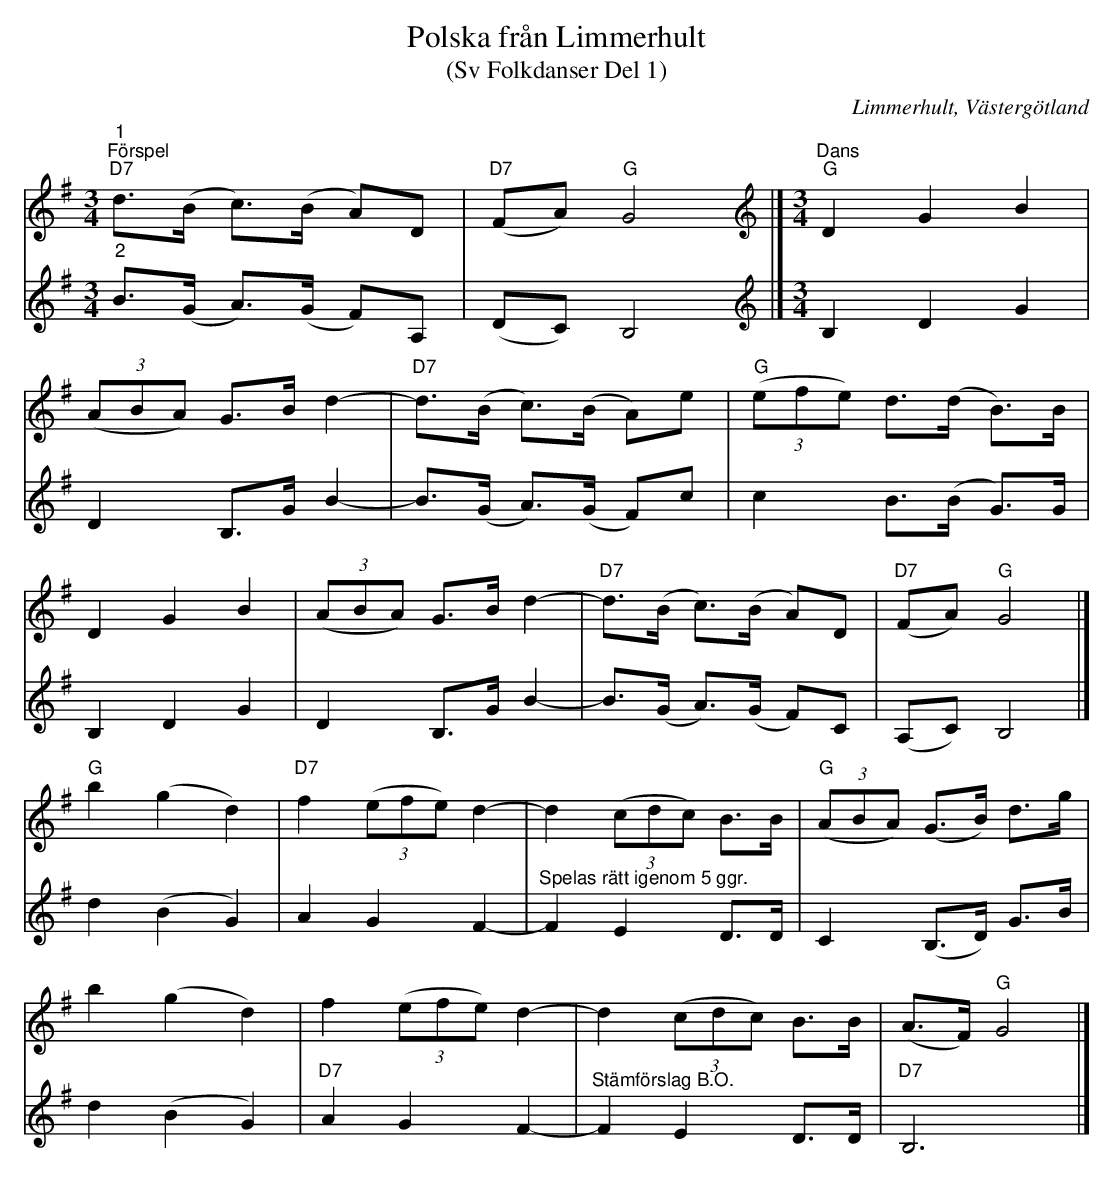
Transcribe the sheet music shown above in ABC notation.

X:1
T:Polska från Limmerhult
T:(Sv Folkdanser Del 1)
O:Limmerhult, Västergötland
L:1/8
M:3/4
K:G
V:1
"^1""^Förspel""D7" d>(B c>)(B A)D |"D7" (FA)"G" G4 |] [K:G][M:3/4][K:treble]"^Dans""G" D2 G2 B2 |
(3(ABA) G>B d2- |"D7" d>(B c>)(B A)e | "G" (3(efe) d>(d B>)B |
D2 G2 B2 | (3(ABA) G>B d2- |"D7" d>(B c>)(B A)D |"D7" (FA)"G" G4 |]
"G" b2 (g2 d2) |"D7" f2 (3(efe) d2- | d2 (3(cdc) B>B |"G" (3(ABA) (G>B) d>g |
b2 (g2 d2) | f2 (3(efe) d2- | d2 (3(cdc) B>B | (A>F)"G" G4 |]
V:2
"^2" B>(G A>)(G F)A, | (DC) B,4 |][K:G][M:3/4][K:treble] B,2 D2 G2 |
D2 B,>G B2- | B>(G A>)(G F)c | c2 B>(B G>)G |
B,2 D2 G2 | D2 B,>G B2- | B>(G A>)(G F)C | (A,C) B,4 |]
d2 (B2 G2) | A2 G2 F2- | "^Spelas rätt igenom 5 ggr." F2 E2 D>D | C2 (B,>D) G>B |
d2 (B2 G2) |"D7" A2 G2 F2- | "^Stämförslag B.O." F2 E2 D>D |"D7" B,6 |]
